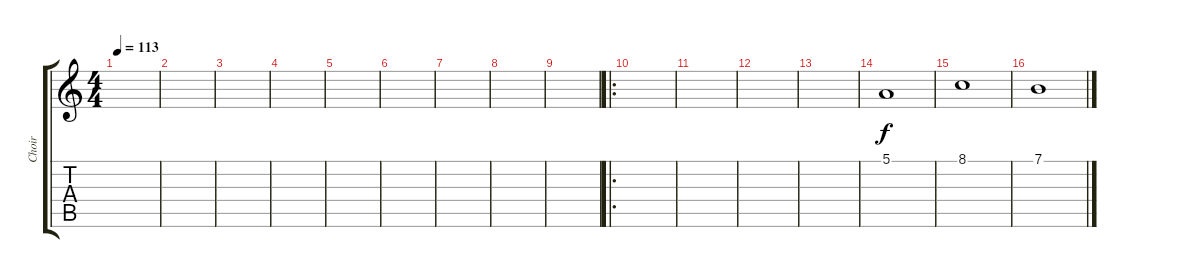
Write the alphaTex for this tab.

\track ("Choir" "Choir") {instrument choiraahs}
\staff {score tabs}
\tuning (E4 B3 G3 D3 A2 E2) {hide}
\ts (4 4)
\tempo 113
\clef g2
\ks c
|
|
|
|
|
|
|
|
|
\ro
|
|
|
|
5.1.1 |
8.1.1 |
7.1.1
